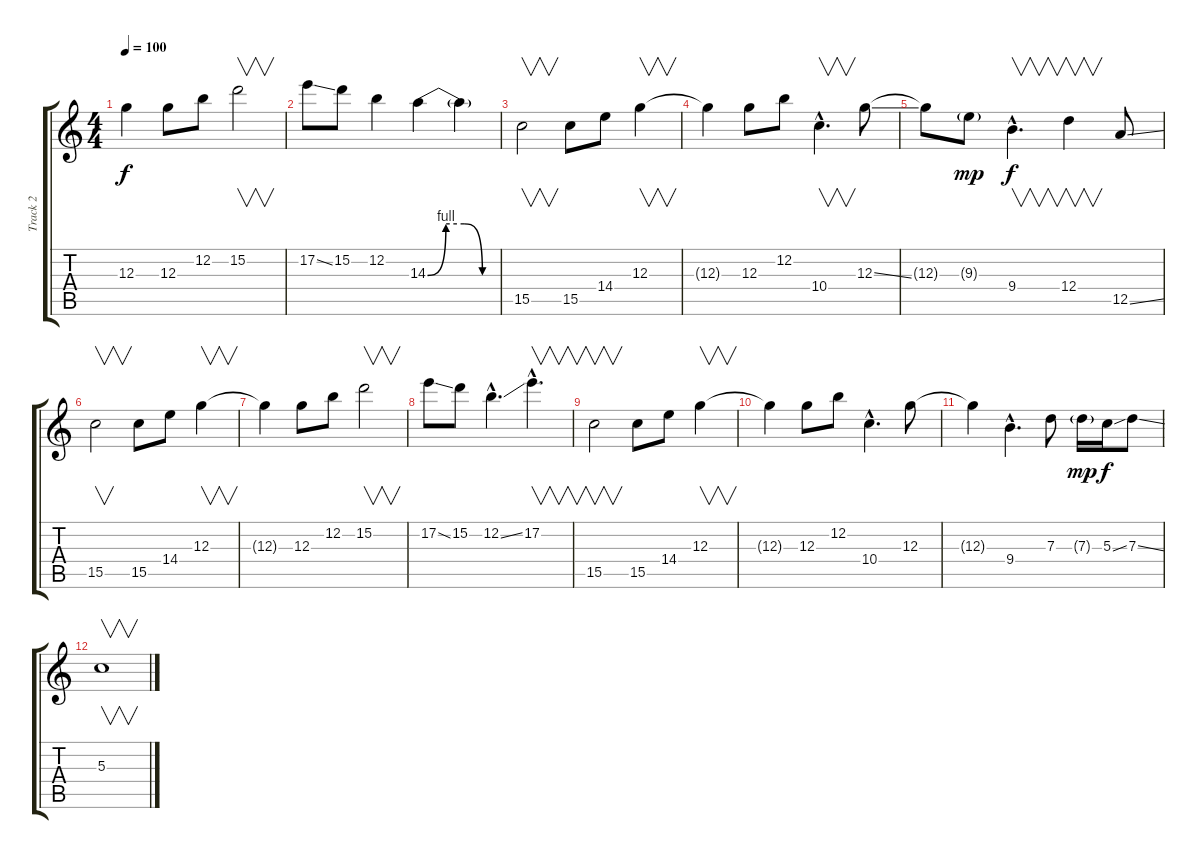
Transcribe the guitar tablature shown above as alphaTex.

\track ("Track 2" "Track 2") {instrument overdrivenguitar}
\staff {score tabs}
\tuning (E4 B3 G3 D3 A2 E2) {hide}
\ts (4 4)
\tempo 100
\clef g2
\ks c
12.3{t}.4{dy f} 12.3.8 12.2.8 15.2.2{v} |
17.2{ss}.8 15.2.8 12.2.4 14.3{be (custom 0 0 15 4 30 4 45 0 60 0)}.4 14.3{t}.4 |
15.5.2{v} 15.5.8 14.4.8 12.3.4{v} |
12.3{t}.4 12.3.8 12.2.8 10.4{hac}.4{v d} 12.3{ss}.8 |
12.3{t}.8 9.3{g}.8{dy mp} 9.4{hac}.4{v d dy f} 12.4.4{v} 12.5{ss}.8 |
15.5.2{v} 15.5.8 14.4.8 12.3.4{v} |
12.3{t}.4 12.3.8 12.2.8 15.2.2{v} |
17.2{ss}.8 15.2.8 12.2{ss hac}.4{d} 17.2{hac}.4{v d} |
15.5.2{v} 15.5.8 14.4.8 12.3.4{v} |
12.3{t}.4 12.3.8 12.2.8 10.4{hac}.4{d} 12.3.8 |
12.3{t}.4 9.4{hac}.4{d} 7.3.8 7.3{g}.16{dy mp} 5.3{ss}.16{dy f} 7.3{ss}.8 |
5.3.1{v}
